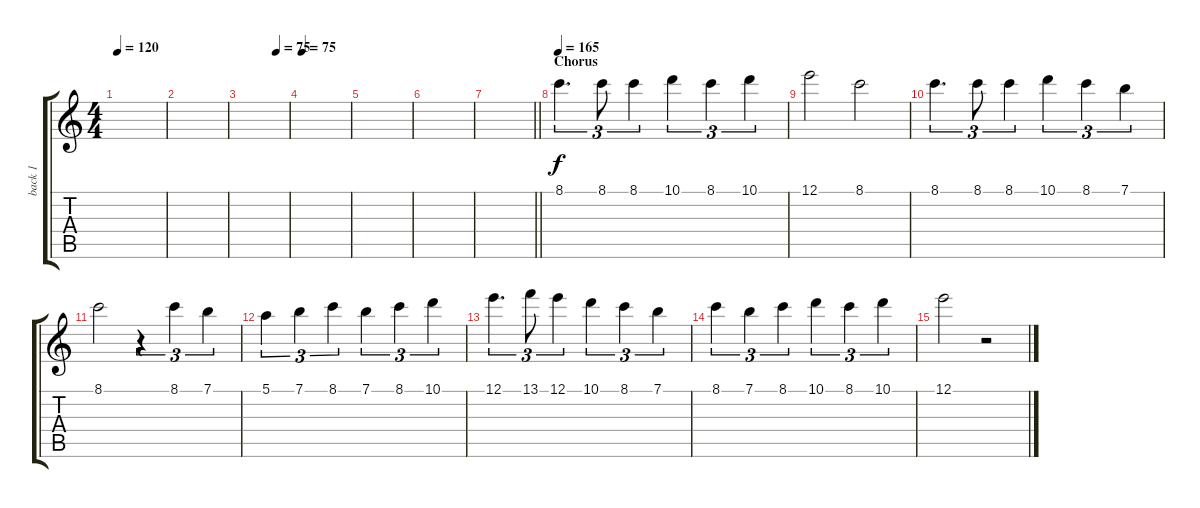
\track ("back 1" "back 1") {instrument acousticguitarsteel}
\staff {score tabs}
\tuning (E4 B3 G3 D3 A2 E2) {hide}
\ts (4 4)
\tempo 120
\clef g2
\ks aminor
|
|
\tempo (75 0.75)
|
\tempo 75
|
|
|
\barLineRight lightlight
|
\section ("" "Chorus")
\tempo 165
8.1.4{d tu (3 2)} 8.1.8{tu (3 2)} 8.1.4{tu (3 2)} 10.1.4{tu (3 2)} 8.1.4{tu (3 2)} 10.1.4{tu (3 2)} |
12.1.2 8.1.2 |
8.1.4{d tu (3 2)} 8.1.8{tu (3 2)} 8.1.4{tu (3 2)} 10.1.4{tu (3 2)} 8.1.4{tu (3 2)} 7.1.4{tu (3 2)} |
8.1.2 r.4{tu (3 2)} 8.1.4{tu (3 2)} 7.1.4{tu (3 2)} |
5.1.4{tu (3 2)} 7.1.4{tu (3 2)} 8.1.4{tu (3 2)} 7.1.4{tu (3 2)} 8.1.4{tu (3 2)} 10.1.4{tu (3 2)} |
12.1.4{d tu (3 2)} 13.1.8{tu (3 2)} 12.1.4{tu (3 2)} 10.1.4{tu (3 2)} 8.1.4{tu (3 2)} 7.1.4{tu (3 2)} |
8.1.4{tu (3 2)} 7.1.4{tu (3 2)} 8.1.4{tu (3 2)} 10.1.4{tu (3 2)} 8.1.4{tu (3 2)} 10.1.4{tu (3 2)} |
12.1.2 r.2
